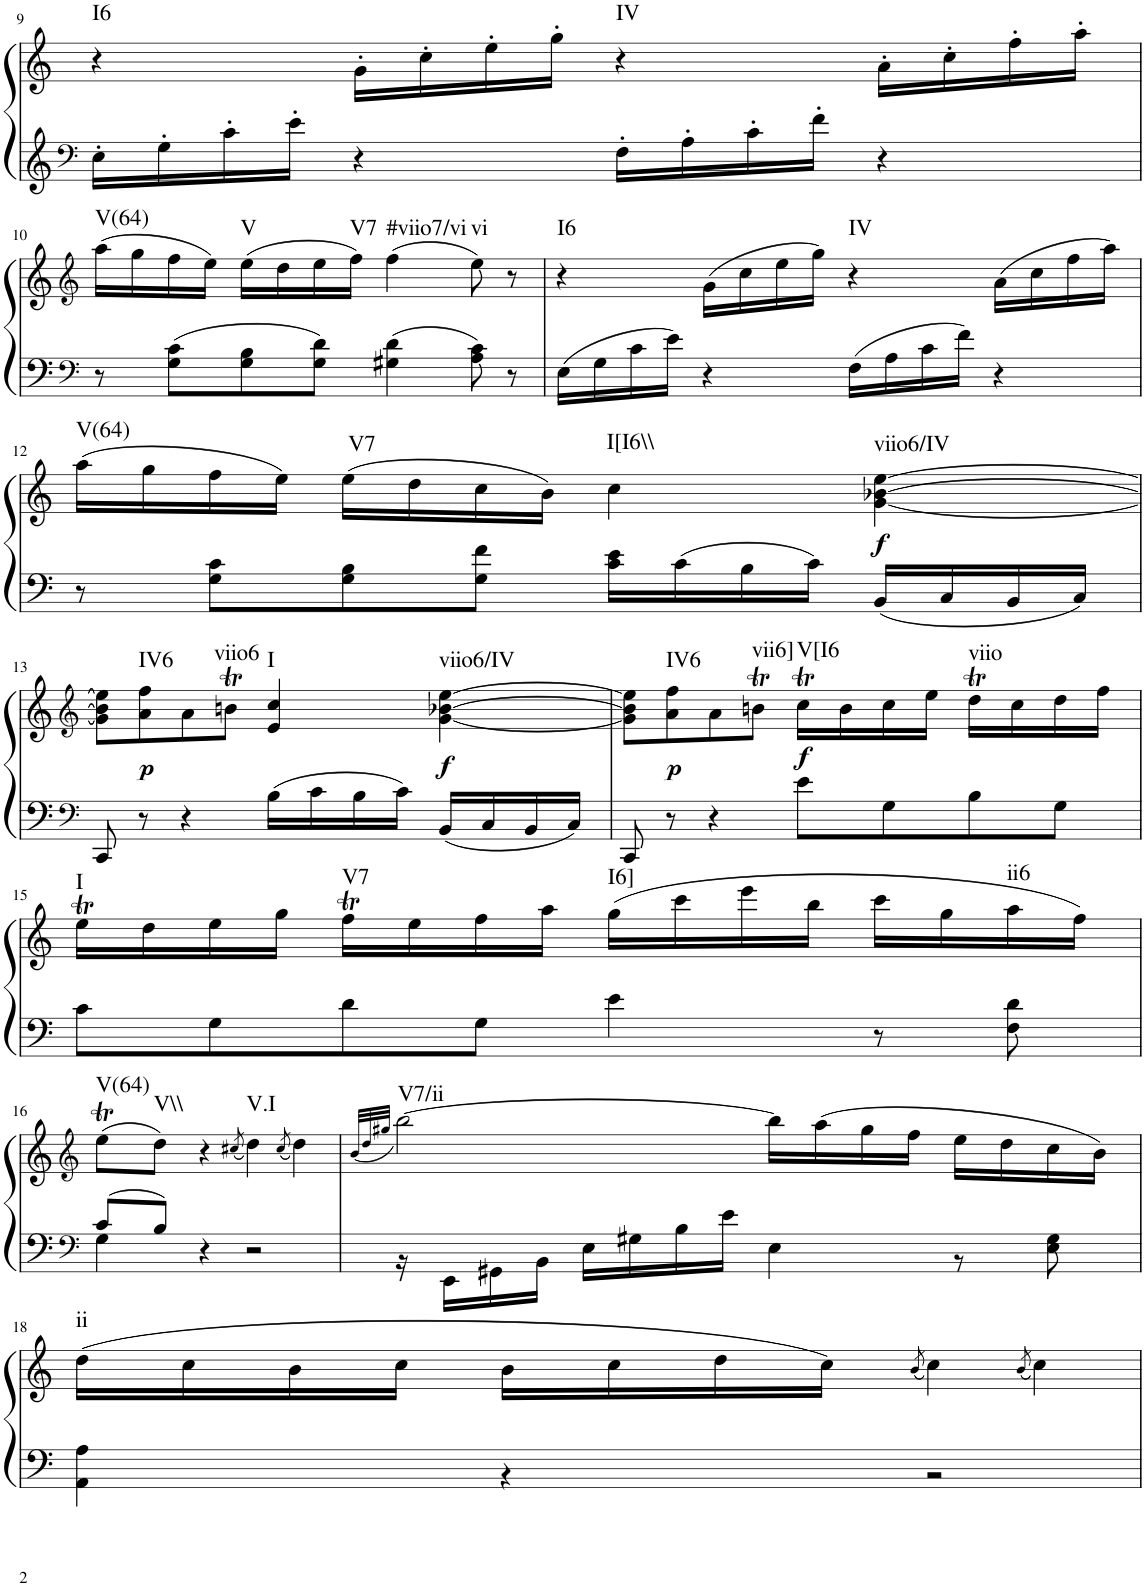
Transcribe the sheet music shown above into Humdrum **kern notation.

**kern	**kern	**dynam	**harte
*part1	*part1	*part1	*part1
*staff2	*staff1	*staff1/2	*
*I"Klavier linke Hand	*	*	*
!!LO:PB:g=z
*clefF4	*clefG2	*	*
*k[]	*k[]	*	*
*M4/4	*M4/4	*	*
=9	=9	=9	=9
!	!	!	!LO:H:kt=I6
16E'\LL	4r	.	N
16G'\	.	.	.
16c'\	.	.	.
16e'\JJ	.	.	.
4r	16g'\LL	.	.
.	16cc'\	.	.
.	16ee'\	.	.
.	16gg'\JJ	.	.
!	!	!	!LO:H:kt=IV
16F'\LL	4r	.	N
16A'\	.	.	.
16c'\	.	.	.
16f'\JJ	.	.	.
4r	16a'\LL	.	.
.	16cc'\	.	.
.	16ff'\	.	.
.	16aa'\JJ	.	.
!!LO:LB:g=z
=10	=10	=10	=10
*clefF4	*clefG2	*	*
!	!	!	!LO:H:kt=V(64)
8r	(16aa\LL	.	N
.	16gg\	.	.
8G\ 8c\L	16ff\	.	.
.	16ee\JJ)	.	.
!	!	!	!LO:H:kt=V
8G\ 8B\	(16ee\LL	.	N
.	16dd\	.	.
8G\ 8d\J	16ee\	.	.
!	!	!	!LO:H:kt=V7
.	16ff\JJ)	.	N
!	!	!	!LO:H:kt=#viio7/vi
4G#X\ 4d\	(4ff\	.	N
!	!	!	!LO:H:kt=vi
8A\ 8c\	8ee\)	.	N
8r	8r	.	.
=11	=11	=11	=11
!	!	!	!LO:H:kt=I6
16E\LL	4r	.	N
16G\	.	.	.
16c\	.	.	.
16e\JJ	.	.	.
4r	(16g\LL	.	.
.	16cc\	.	.
.	16ee\	.	.
.	16gg\JJ)	.	.
!	!	!	!LO:H:kt=IV
16F\LL	4r	.	N
16A\	.	.	.
16c\	.	.	.
16f\JJ	.	.	.
4r	(16a\LL	.	.
.	16cc\	.	.
.	16ff\	.	.
.	16aa\JJ)	.	.
!!LO:LB:g=z
=12	=12	=12	=12
!	!	!	!LO:H:kt=V(64)
8r	(16aa\LL	.	N
.	16gg\	.	.
8G\ 8c\L	16ff\	.	.
.	16ee\JJ)	.	.
!	!	!	!LO:H:kt=V7
8G\ 8B\	(16ee\LL	.	N
.	16dd\	.	.
8G\ 8f\J	16cc\	.	.
.	16b\JJ)	.	.
!	!	!	!LO:H:kt=I[I6\\
16c\ 16e\LL	4cc\	.	N
16c\	.	.	.
16B\	.	.	.
16c\JJ	.	.	.
!	!	!LO:DY:b	!LO:H:kt=viio6/IV
16BB/LL	[4g\ [4b-X\ [4ee\	f	N
16C/	.	.	.
16BB/	.	.	.
16C/JJ	.	.	.
!!LO:LB:g=z
=13	=13	=13	=13
*clefF4	*clefG2	*	*
8CC/	8g\] 8b-\] 8ee\]L	.	.
!	!	!LO:DY:b	!LO:H:kt=IV6
8r	8a\ 8ff\	p	N
4r	8a\	.	.
!	!	!	!LO:H:kt=viio6
.	8bnt\J	.	N
!	!	!	!LO:H:kt=I
16B\LL	4e/ 4cc/	.	N
16c\	.	.	.
16B\	.	.	.
16c\JJ	.	.	.
!	!	!LO:DY:b	!LO:H:kt=viio6/IV
16BB/LL	[4g\ [4b-X\ [4ee\	f	N
16C/	.	.	.
16BB/	.	.	.
16C/JJ	.	.	.
=14	=14	=14	=14
8CC/	8g\] 8b-\] 8ee\]L	.	.
!	!	!LO:DY:b	!LO:H:kt=IV6
8r	8a\ 8ff\	p	N
4r	8a\	.	.
!	!	!	!LO:H:kt=vii6]
.	8bnt\J	.	N
!	!	!LO:DY:b	!LO:H:kt=V[I6
8e\L	16ccT\LL	f	N
.	16b\	.	.
8G\	16cc\	.	.
.	16ee\JJ	.	.
!	!	!	!LO:H:kt=viio
8B\	16ddT\LL	.	N
.	16cc\	.	.
8G\J	16dd\	.	.
.	16ff\JJ	.	.
!!LO:LB:g=z
=15	=15	=15	=15
!	!	!	!LO:H:kt=I
8c\L	16eet\LL	.	N
.	16dd\	.	.
8G\	16ee\	.	.
.	16gg\JJ	.	.
!	!	!	!LO:H:kt=V7
8d\	16ffT\LL	.	N
.	16ee\	.	.
8G\J	16ff\	.	.
.	16aa\JJ	.	.
!	!	!	!LO:H:kt=I6]
4e\	(16gg\LL	.	N
.	16ccc\	.	.
.	16eee\	.	.
.	16bb\JJ	.	.
8r	16ccc\LL	.	.
.	16gg\	.	.
!	!	!	!LO:H:kt=ii6
8F\ 8d\	16aa\	.	N
.	16ff\JJ)	.	.
!!LO:LB:g=z
=16	=16	=16	=16
*clefF4	*clefG2	*	*
*^	*	*	*
!	!	!	!	!LO:H:kt=V(64)
8c/L	4G\	(8eet\L	.	N
!	!	!	!	!LO:H:kt=V\\
8B/J	.	8dd\J)	.	N
4r	2.ryy	4r	.	.
.	.	(8qcc#X/	.	.
!	!	!	!	!LO:H:kt=V.I
2r	.	4dd\)	.	N
.	.	(8qcc#/	.	.
.	.	4dd\)	.	.
=17	=17	=17	=17	=17
.	.	(32qb/LLL	.	.
.	.	32qdd/	.	.
.	.	32qgg#X/JJJ	.	.
!	!	!	!	!LO:H:kt=V7/ii
1ryy	16r	[2bb\)	.	N
.	16EE\LL	.	.	.
.	16GG#X\	.	.	.
.	16BB\JJ	.	.	.
.	16E\LL	.	.	.
.	16G#X\	.	.	.
.	16B\	.	.	.
.	16e\JJ	.	.	.
.	4E\	16bb\LL]	.	.
.	.	(16aa\	.	.
.	.	16gg#\	.	.
.	.	16ff\JJ	.	.
.	8r	16ee\LL	.	.
.	.	16dd\	.	.
.	8E\ 8G#\	16cc\	.	.
.	.	16b\JJ)	.	.
!!LO:LB:g=z
=18	=18	=18	=18	=18
!	!	!	!	!LO:H:kt=ii
1ryy	4AA\ 4A\	(16dd\LL	.	N
.	.	16cc\	.	.
.	.	16b\	.	.
.	.	16cc\JJ	.	.
.	4r	16b\LL	.	.
.	.	16cc\	.	.
.	.	16dd\	.	.
.	.	16cc\JJ)	.	.
.	.	(8qb/	.	.
.	2r	4cc\)	.	.
.	.	(8qb/	.	.
.	.	4cc\)	.	.
*v	*v	*	*	*
=	=	=	=
*-	*-	*-	*-
